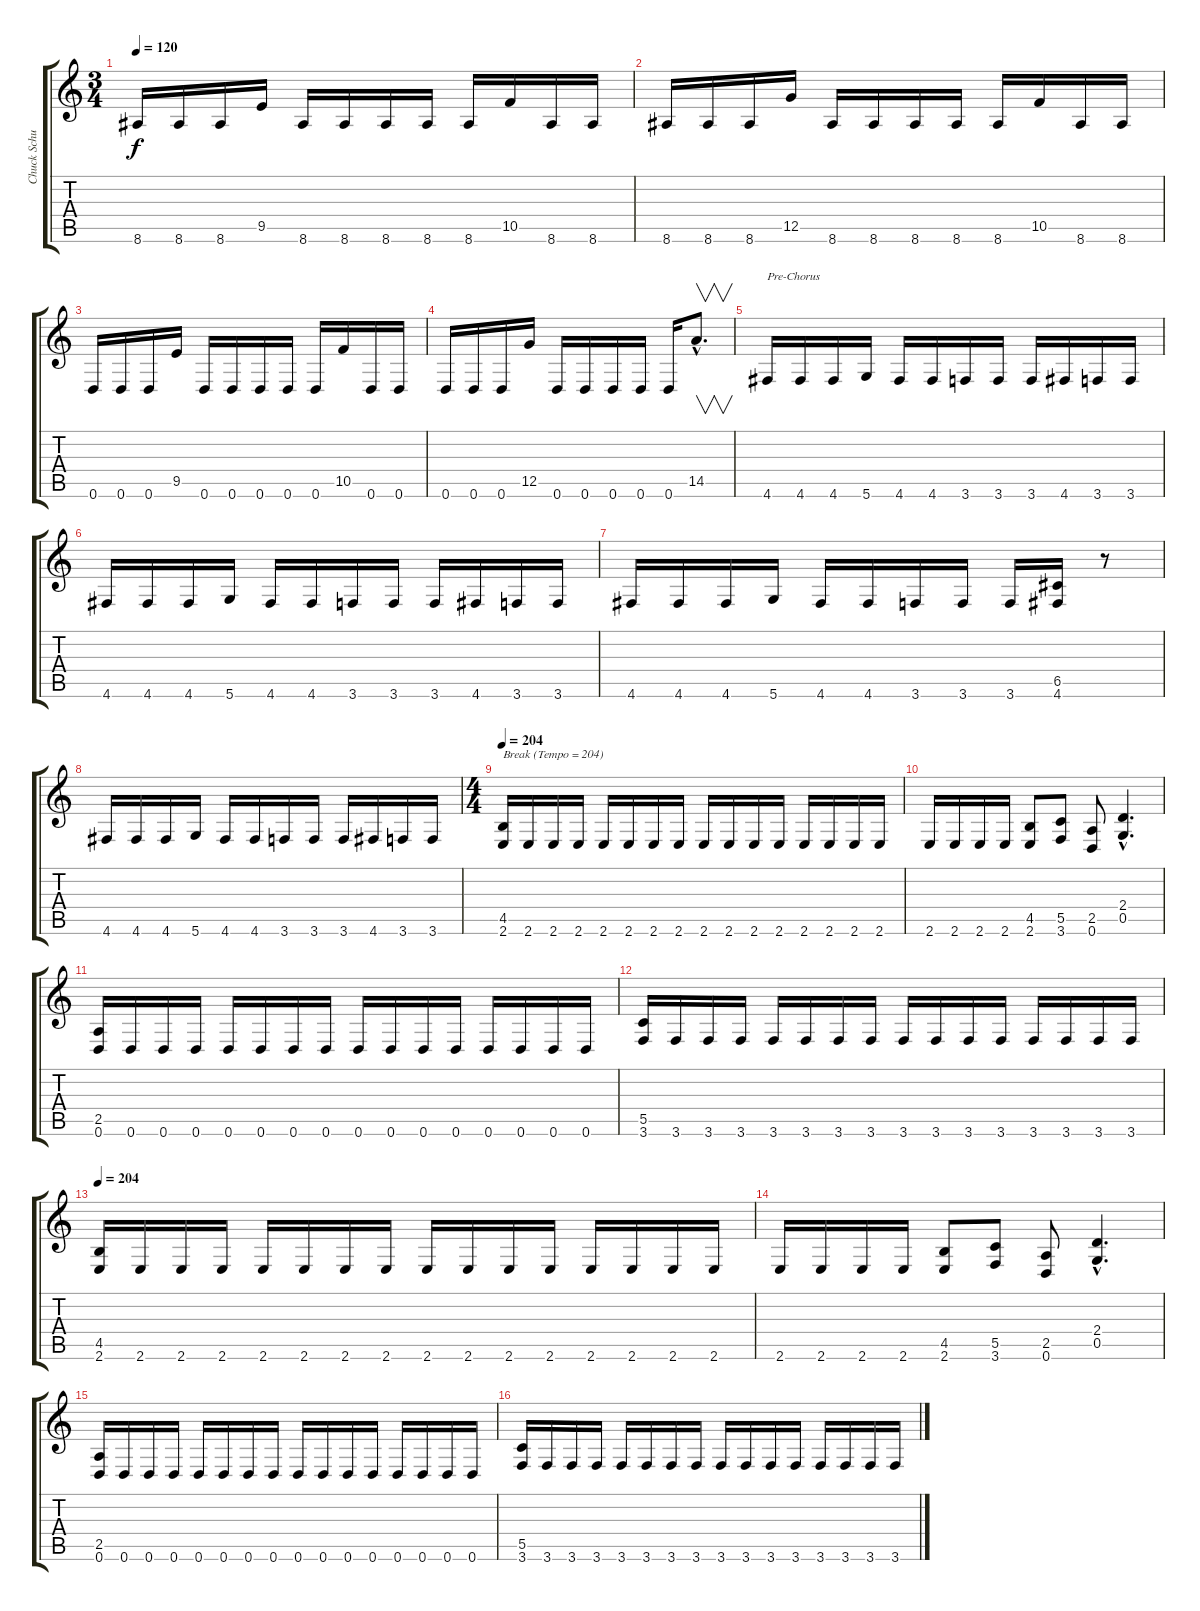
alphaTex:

\track ("Chuck Schuldiner" "Chuck Schu") {instrument distortionguitar}
\staff {score tabs}
\tuning (D4 A3 F3 C3 G2 D2) {hide}
\ts (3 4)
\tempo 120
\clef g2
\ks c
8.6.16{dy f} 8.6.16 8.6.16 9.5.16 8.6.16 8.6.16 8.6.16 8.6.16 8.6.16 10.5.16 8.6.16 8.6.16 |
8.6.16 8.6.16 8.6.16 12.5.16 8.6.16 8.6.16 8.6.16 8.6.16 8.6.16 10.5.16 8.6.16 8.6.16 |
0.6.16 0.6.16 0.6.16 9.5.16 0.6.16 0.6.16 0.6.16 0.6.16 0.6.16 10.5.16 0.6.16 0.6.16 |
0.6.16 0.6.16 0.6.16 12.5.16 0.6.16 0.6.16 0.6.16 0.6.16 0.6.16 14.5{hac}.8{v d} |
4.6.16{txt "Pre-Chorus"} 4.6.16 4.6.16 5.6.16 4.6.16 4.6.16 3.6.16 3.6.16 3.6.16 4.6.16 3.6.16 3.6.16 |
4.6.16 4.6.16 4.6.16 5.6.16 4.6.16 4.6.16 3.6.16 3.6.16 3.6.16 4.6.16 3.6.16 3.6.16 |
4.6.16 4.6.16 4.6.16 5.6.16 4.6.16 4.6.16 3.6.16 3.6.16 3.6.16 (6.5 4.6).16 r.8 |
4.6.16 4.6.16 4.6.16 5.6.16 4.6.16 4.6.16 3.6.16 3.6.16 3.6.16 4.6.16 3.6.16 3.6.16 |
\ts (4 4)
\tempo 204
(4.5 2.6).16{txt "Break (Tempo = 204)"} 2.6.16 2.6.16 2.6.16 2.6.16 2.6.16 2.6.16 2.6.16 2.6.16 2.6.16 2.6.16 2.6.16 2.6.16 2.6.16 2.6.16 2.6.16 |
2.6.16 2.6.16 2.6.16 2.6.16 (4.5 2.6).8 (5.5 3.6).8 (2.5 0.6).8 (2.4{hac} 0.5{hac}).4{d} |
(2.5 0.6).16 0.6.16 0.6.16 0.6.16 0.6.16 0.6.16 0.6.16 0.6.16 0.6.16 0.6.16 0.6.16 0.6.16 0.6.16 0.6.16 0.6.16 0.6.16 |
(5.5 3.6).16 3.6.16 3.6.16 3.6.16 3.6.16 3.6.16 3.6.16 3.6.16 3.6.16 3.6.16 3.6.16 3.6.16 3.6.16 3.6.16 3.6.16 3.6.16 |
\tempo 204
(4.5 2.6).16 2.6.16 2.6.16 2.6.16 2.6.16 2.6.16 2.6.16 2.6.16 2.6.16 2.6.16 2.6.16 2.6.16 2.6.16 2.6.16 2.6.16 2.6.16 |
2.6.16 2.6.16 2.6.16 2.6.16 (4.5 2.6).8 (5.5 3.6).8 (2.5 0.6).8 (2.4{hac} 0.5{hac}).4{d} |
(2.5 0.6).16 0.6.16 0.6.16 0.6.16 0.6.16 0.6.16 0.6.16 0.6.16 0.6.16 0.6.16 0.6.16 0.6.16 0.6.16 0.6.16 0.6.16 0.6.16 |
(5.5 3.6).16 3.6.16 3.6.16 3.6.16 3.6.16 3.6.16 3.6.16 3.6.16 3.6.16 3.6.16 3.6.16 3.6.16 3.6.16 3.6.16 3.6.16 3.6.16
